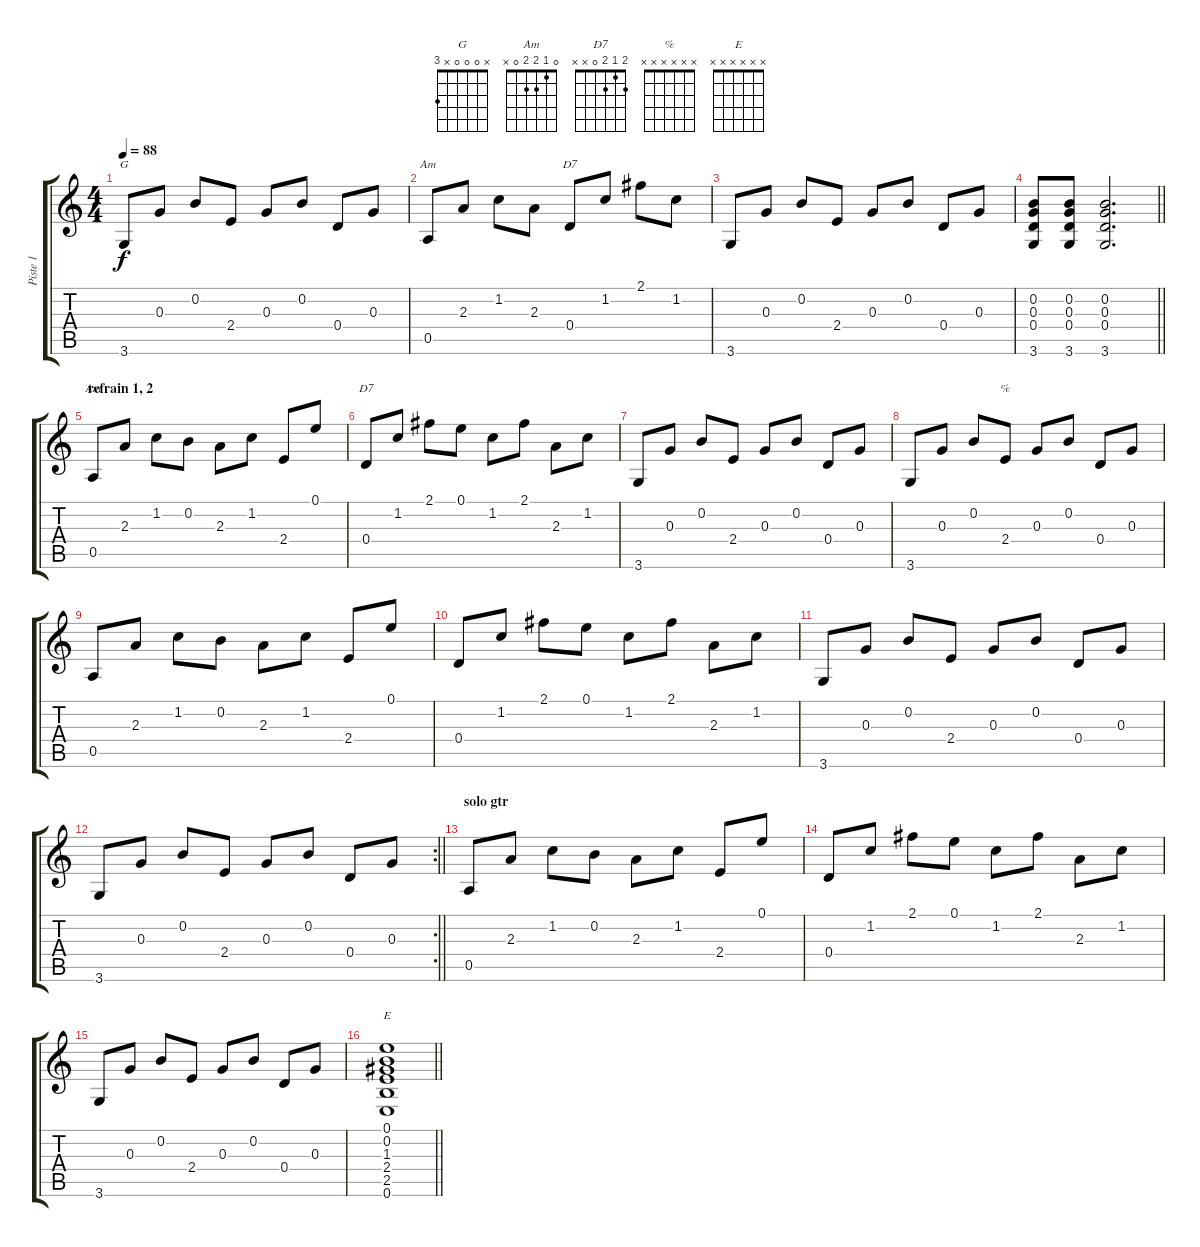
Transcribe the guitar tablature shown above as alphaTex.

\track ("Piste 1" "Piste 1") {instrument acousticguitarsteel}
\staff {score tabs}
\tuning (E4 B3 G3 D3 A2 E2) {hide}
\chord ("G" x 0 0 0 x 3)
\chord ("Am" x x x x x x)
\chord ("D7" x x x x x x)
\chord ("Am" 0 1 2 2 0 x)
\chord ("D7" 2 1 2 0 x x)
\chord ("%" x x x x x x)
\chord ("E" x x x x x x)
\ts (4 4)
\tempo 88
\clef g2
\ks c
3.6.8{ch "G" dy f} 0.3.8 0.2.8 2.4.8 0.3.8 0.2.8 0.4.8 0.3.8 |
0.5.8{ch "Am"} 2.3.8 1.2.8 2.3.8 0.4.8{ch "D7"} 1.2.8 2.1.8 1.2.8 |
3.6.8 0.3.8 0.2.8 2.4.8 0.3.8 0.2.8 0.4.8 0.3.8 |
\barLineRight lightlight
(0.2 0.3 0.4 3.6).8 (0.2 0.3 0.4 3.6).8 (0.2 0.3 0.4 3.6).2{d} |
\section ("" "refrain 1, 2")
0.5.8{ch "Am"} 2.3.8 1.2.8 0.2.8 2.3.8 1.2.8 2.4.8 0.1.8 |
0.4.8{ch "D7"} 1.2.8 2.1.8 0.1.8 1.2.8 2.1.8 2.3.8 1.2.8 |
3.6.8 0.3.8 0.2.8 2.4.8 0.3.8 0.2.8 0.4.8 0.3.8 |
3.6.8 0.3.8 0.2.8 2.4.8{ch "%"} 0.3.8 0.2.8 0.4.8 0.3.8 |
0.5.8 2.3.8 1.2.8 0.2.8 2.3.8 1.2.8 2.4.8 0.1.8 |
0.4.8 1.2.8 2.1.8 0.1.8 1.2.8 2.1.8 2.3.8 1.2.8 |
3.6.8 0.3.8 0.2.8 2.4.8 0.3.8 0.2.8 0.4.8 0.3.8 |
\rc 2
\barLineRight lightlight
3.6.8 0.3.8 0.2.8 2.4.8 0.3.8 0.2.8 0.4.8 0.3.8 |
\section ("" "solo gtr")
0.5.8 2.3.8 1.2.8 0.2.8 2.3.8 1.2.8 2.4.8 0.1.8 |
0.4.8 1.2.8 2.1.8 0.1.8 1.2.8 2.1.8 2.3.8 1.2.8 |
3.6.8 0.3.8 0.2.8 2.4.8 0.3.8 0.2.8 0.4.8 0.3.8 |
\barLineRight lightlight
(0.1 0.2 1.3 2.4 2.5 0.6).1{ch "E"}
